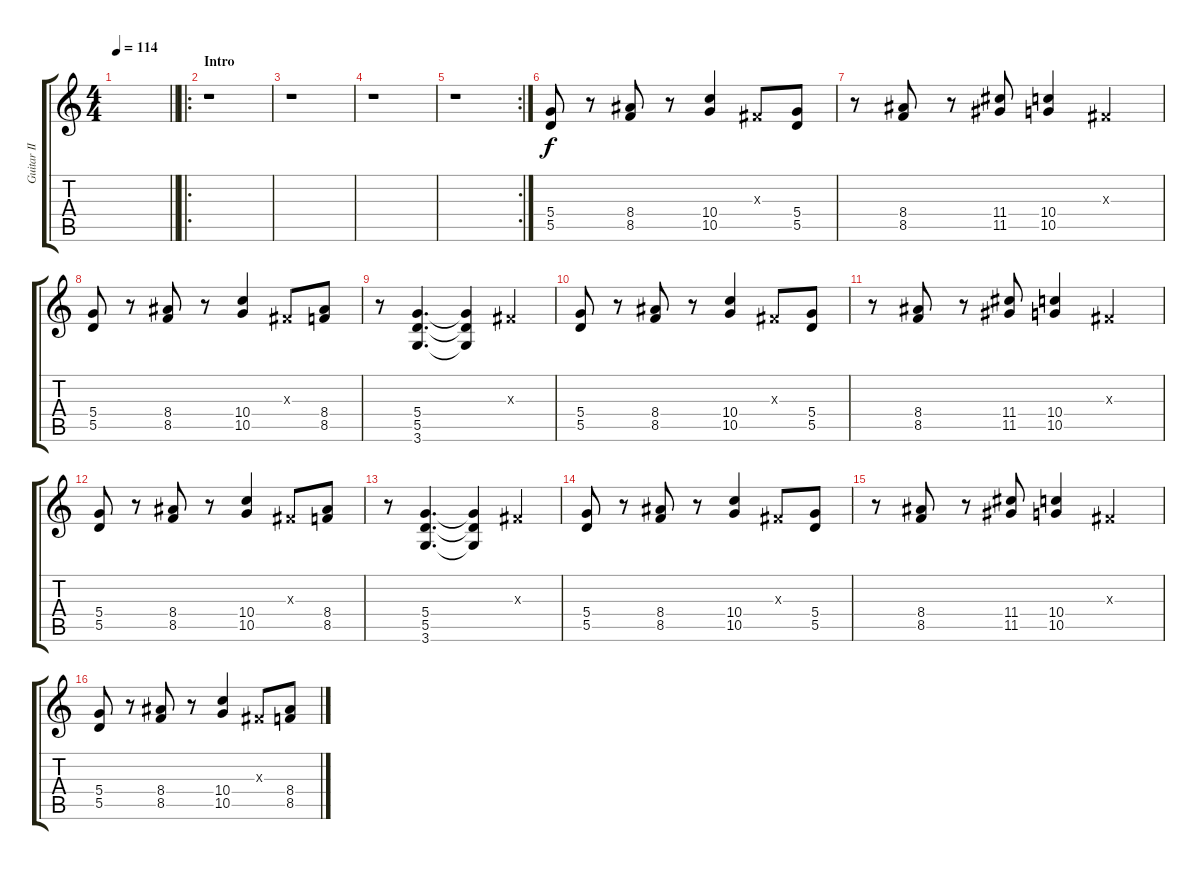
\track ("Guitar II" "Guitar II") {instrument distortionguitar}
\staff {score tabs}
\tuning (E4 B3 G3 D3 A2 E2) {hide}
\ts (4 4)
\tempo 114
\clef g2
\barLineRight lightlight
\ks c
|
\ro
\section ("" "Intro")
r.1 |
r.1 |
r.1 |
\rc 2
r.1 |
(5.4 5.5).8 r.8 (8.4 8.5).8 r.8 (10.4 10.5).4 -1.3{x}.8 (5.4 5.5).8 |
r.8 (8.4 8.5).8 r.8 (11.4 11.5).8 (10.4 10.5).4 -1.3{x}.4 |
(5.4 5.5).8 r.8 (8.4 8.5).8 r.8 (10.4 10.5).4 -1.3{x}.8 (8.4 8.5).8 |
r.8 (5.4 5.5 3.6).4{d} (5.4{t} 5.5{t} 3.6{t}).4 -1.3{x}.4 |
(5.4 5.5).8 r.8 (8.4 8.5).8 r.8 (10.4 10.5).4 -1.3{x}.8 (5.4 5.5).8 |
r.8 (8.4 8.5).8 r.8 (11.4 11.5).8 (10.4 10.5).4 -1.3{x}.4 |
(5.4 5.5).8 r.8 (8.4 8.5).8 r.8 (10.4 10.5).4 -1.3{x}.8 (8.4 8.5).8 |
r.8 (5.4 5.5 3.6).4{d} (5.4{t} 5.5{t} 3.6{t}).4 -1.3{x}.4 |
(5.4 5.5).8 r.8 (8.4 8.5).8 r.8 (10.4 10.5).4 -1.3{x}.8 (5.4 5.5).8 |
r.8 (8.4 8.5).8 r.8 (11.4 11.5).8 (10.4 10.5).4 -1.3{x}.4 |
(5.4 5.5).8 r.8 (8.4 8.5).8 r.8 (10.4 10.5).4 -1.3{x}.8 (8.4 8.5).8
